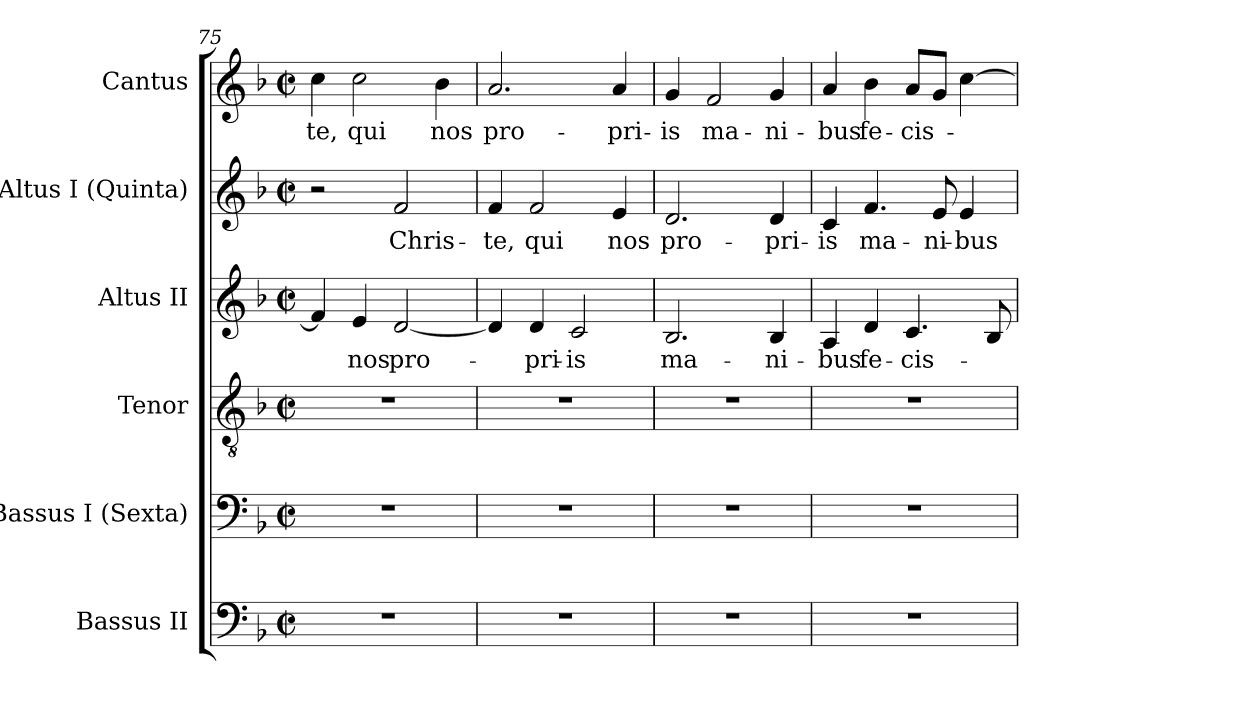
**kern	**kern	**kern	**kern	**text	**kern	**text	**kern	**text
*part6	*part5	*part4	*part3	*part3	*part2	*part2	*part1	*part1
*staff6	*staff5	*staff4	*staff3	*staff3	*staff2	*staff2	*staff1	*staff1
*I"Bassus II	*I"Bassus I (Sexta)	*I"Tenor	*I"Altus II	*	*I"Altus I (Quinta)	*	*I"Cantus	*
*I'B.	*I'B.	*I'T.	*I'A.	*	*I'A.	*	*I'S.	*
*clefF4	*clefF4	*clefGv2	*clefG2	*	*clefG2	*	*clefG2	*
*	*	*ITrd7c12	*	*	*	*	*	*
*k[b-]	*k[b-]	*k[b-]	*k[b-]	*	*k[b-]	*	*k[b-]	*
*F:	*F:	*F:	*F:	*	*F:	*	*F:	*
*M2/2	*M2/2	*M2/2	*M2/2	*	*M2/2	*	*M2/2	*
*met(c|)	*met(c|)	*met(c|)	*met(c|)	*	*met(c|)	*	*met(c|)	*
=75	=75	=75	=75	=75	=75	=75	=75	=75
!	!	!	!	!	!	!	!	!LO:LY:b:color=#000000
1r	1r	1r	4fi/]	.	2r	.	4cci\	-te,
!	!	!	!	!LO:LY:b:color=#000000	!	!	!	!
!	!	!	!	!	!	!	!	!LO:LY:b:color=#000000
.	.	.	4ei/	nos	.	.	2cci\	qui
!	!	!	!	!LO:LY:b:color=#000000	!	!	!	!
!	!	!	!	!	!	!LO:LY:b:color=#000000	!	!
.	.	.	[<2di/	pro-	2fi/	Chris-	.	.
!	!	!	!	!	!	!	!	!LO:LY:b:color=#000000
.	.	.	.	.	.	.	4b-i\	nos
=76	=76	=76	=76	=76	=76	=76	=76	=76
!	!	!	!	!	!	!LO:LY:b:color=#000000	!	!
!	!	!	!	!	!	!	!	!LO:LY:b:color=#000000
1r	1r	1r	4di/]	.	4fi/	-te,	2.ai/	pro-
!	!	!	!	!LO:LY:b:color=#000000	!	!	!	!
!	!	!	!	!	!	!LO:LY:b:color=#000000	!	!
.	.	.	4di/	-pri-	2fi/	qui	.	.
!	!	!	!	!LO:LY:b:color=#000000	!	!	!	!
.	.	.	2ci/	-is	.	.	.	.
!	!	!	!	!	!	!LO:LY:b:color=#000000	!	!
!	!	!	!	!	!	!	!	!LO:LY:b:color=#000000
.	.	.	.	.	4ei/	nos	4ai/	-pri-
=77	=77	=77	=77	=77	=77	=77	=77	=77
!	!	!	!	!LO:LY:b:color=#000000	!	!	!	!
!	!	!	!	!	!	!LO:LY:b:color=#000000	!	!
!	!	!	!	!	!	!	!	!LO:LY:b:color=#000000
1r	1r	1r	2.B-i/	ma-	2.di/	pro-	4gi/	-is
!	!	!	!	!	!	!	!	!LO:LY:b:color=#000000
.	.	.	.	.	.	.	2fi/	ma-
!	!	!	!	!LO:LY:b:color=#000000	!	!	!	!
!	!	!	!	!	!	!LO:LY:b:color=#000000	!	!
!	!	!	!	!	!	!	!	!LO:LY:b:color=#000000
.	.	.	4B-i/	-ni-	4di/	-pri-	4gi/	-ni-
=78	=78	=78	=78	=78	=78	=78	=78	=78
!	!	!	!	!LO:LY:b:color=#000000	!	!	!	!
!	!	!	!	!	!	!LO:LY:b:color=#000000	!	!
!	!	!	!	!	!	!	!	!LO:LY:b:color=#000000
1r	1r	1r	4Ai/	-bus	4ci/	-is	4ai/	-bus
!	!	!	!	!LO:LY:b:color=#000000	!	!	!	!
!	!	!	!	!	!	!LO:LY:b:color=#000000	!	!
!	!	!	!	!	!	!	!	!LO:LY:b:color=#000000
.	.	.	4di/	fe-	4.fi/	ma-	4b-i\	fe-
!	!	!	!	!LO:LY:b:color=#000000	!	!	!	!
!	!	!	!	!	!	!	!	!LO:LY:b:color=#000000
.	.	.	4.ci/	-cis-	.	.	8ai/L	-cis-
!	!	!	!	!	!	!LO:LY:b:color=#000000	!	!
.	.	.	.	.	8ei/	-ni-	8gi/J	.
!	!	!	!	!	!	!LO:LY:b:color=#000000	!	!
.	.	.	.	.	4ei/	-bus	[>4cci\	.
.	.	.	8B-i/	.	.	.	.	.
=	=	=	=	=	=	=	=	=
*-	*-	*-	*-	*-	*-	*-	*-	*-
